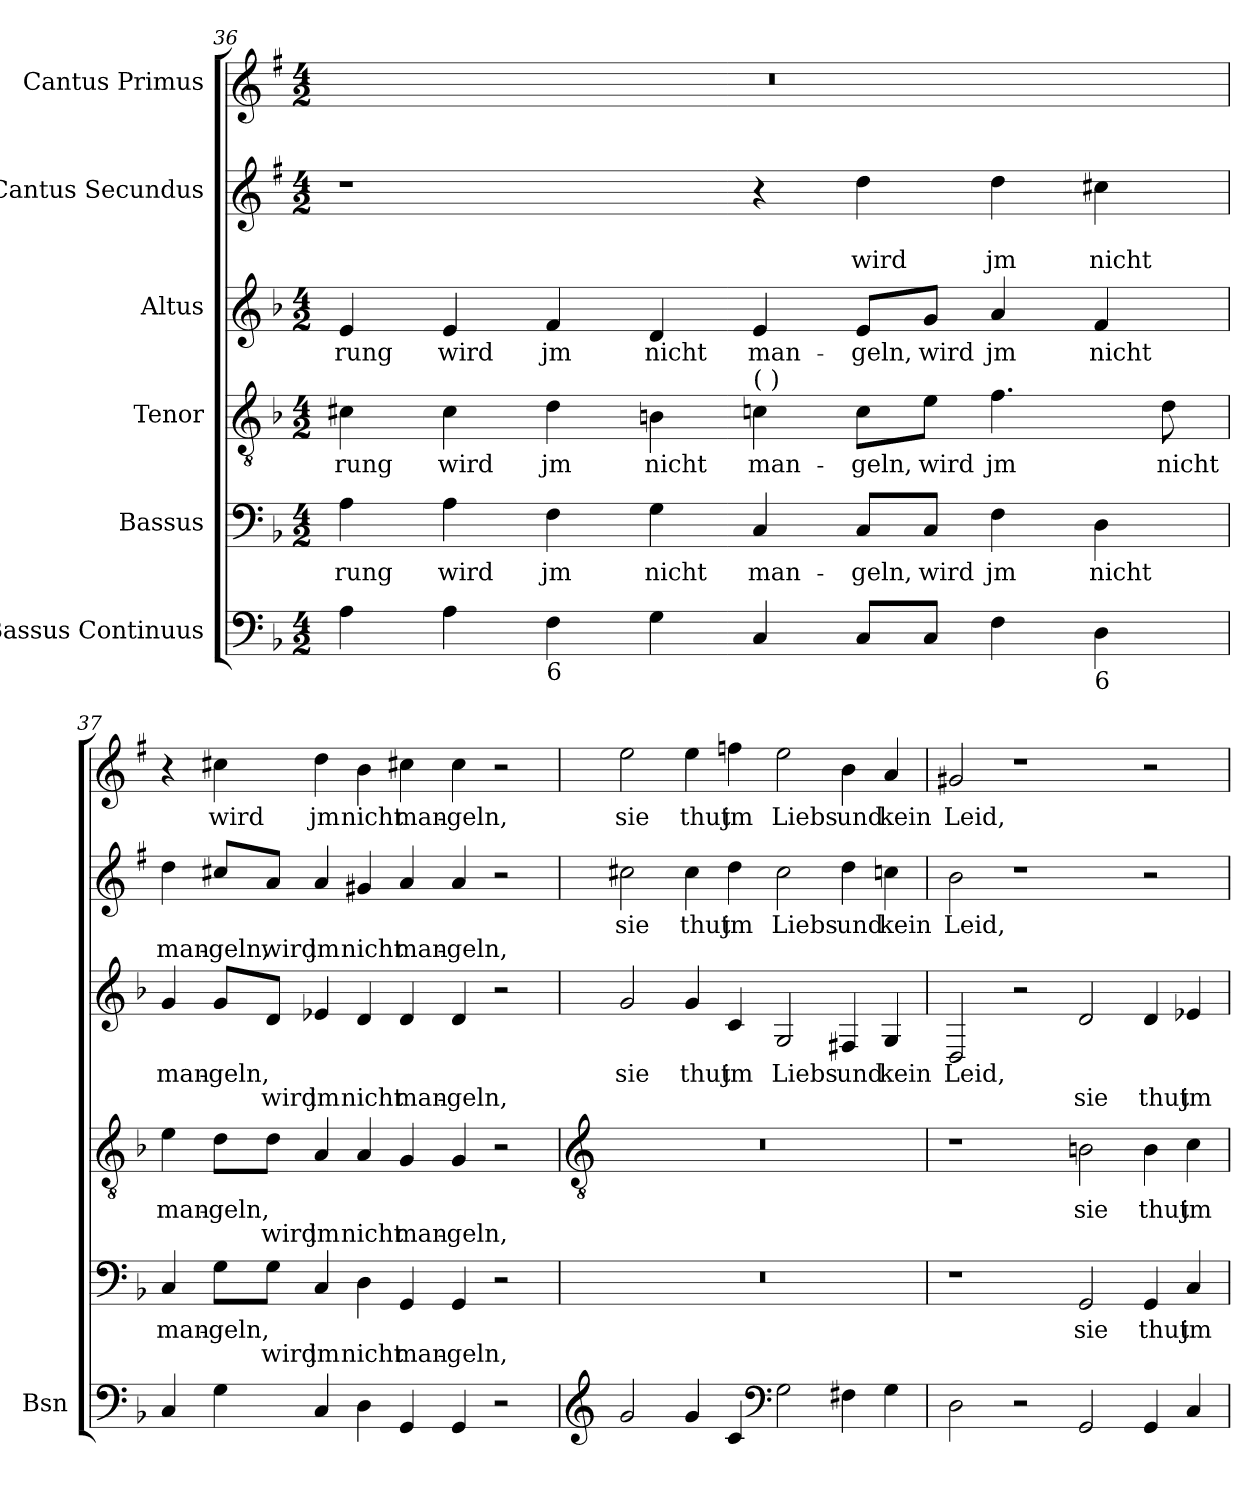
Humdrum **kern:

**kern	**kern	**text	**text	**kern	**text	**text	**kern	**text	**text	**kern	**text	**text	**kern	**text
*part6	*part5	*part5	*part5	*part4	*part4	*part4	*part3	*part3	*part3	*part2	*part2	*part2	*part1	*part1
*staff6	*staff5	*staff5	*staff5	*staff4	*staff4	*staff4	*staff3	*staff3	*staff3	*staff2	*staff2	*staff2	*staff1	*staff1
*I"Bassus Continuus	*I"Bassus	*	*	*I"Tenor	*	*	*I"Altus	*	*	*I"Cantus Secundus	*	*	*I"Cantus Primus	*
*I'Bsn	*	*	*	*	*	*	*	*	*	*	*	*	*	*
*clefF4	*clefF4	*	*	*clefGv2	*	*	*clefG2	*	*	*clefG2	*	*	*clefG2	*
*	*	*	*	*	*	*	*	*	*	*ITrd1c2	*	*	*ITrd1c2	*
*k[b-]	*k[b-]	*	*	*k[b-]	*	*	*k[b-]	*	*	*k[b-]	*	*	*k[b-]	*
*F:	*F:	*	*	*F:	*	*	*F:	*	*	*F:	*	*	*F:	*
*M4/2	*M4/2	*	*	*M4/2	*	*	*M4/2	*	*	*M4/2	*	*	*M4/2	*
=36	=36	=36	=36	=36	=36	=36	=36	=36	=36	=36	=36	=36	=36	=36
!	!	!LO:LY:b	!	!	!LO:LY:b	!	!	!LO:LY:b	!	!	!	!	!	!
4A	4A	-rung	.	4c#	-rung	.	4e	-rung	.	1r	.	.	0r	.
!	!	!LO:LY:b	!	!	!LO:LY:b	!	!	!LO:LY:b	!	!	!	!	!	!
4A	4A	wird	.	4c#	wird	.	4e	wird	.	.	.	.	.	.
!LO:TX:b:t=6	!	!	!	!	!	!	!	!	!	!	!	!	!	!
!	!	!LO:LY:b	!	!	!LO:LY:b	!	!	!LO:LY:b	!	!	!	!	!	!
4F	4F	jm	.	4d	jm	.	4f	jm	.	.	.	.	.	.
!	!	!LO:LY:b	!	!	!LO:LY:b	!	!	!LO:LY:b	!	!	!	!	!	!
4G	4G	nicht	.	4Bn	nicht	.	4d	nicht	.	.	.	.	.	.
!	!	!	!	!LO:TX:a:t=(  )	!	!	!	!	!	!	!	!	!	!
!	!	!LO:LY:b	!	!	!LO:LY:b	!	!	!LO:LY:b	!	!	!	!	!	!
4C	4C	man-	.	4c	man-	.	4e	man-	.	4r	.	.	.	.
!	!	!LO:LY:b	!	!	!LO:LY:b	!	!	!LO:LY:b	!	!	!	!LO:LY:b	!	!
8C/L	8C/L	-geln,	.	8c\L	-geln,	.	8e/L	-geln,	.	4cc	.	wird	.	.
!	!	!LO:LY:b	!	!	!LO:LY:b	!	!	!LO:LY:b	!	!	!	!	!	!
8C/J	8C/J	wird	.	8e\J	wird	.	8g/J	wird	.	.	.	.	.	.
!	!	!LO:LY:b	!	!	!LO:LY:b	!	!	!LO:LY:b	!	!	!	!LO:LY:b	!	!
4F	4F	jm	.	4.f	jm	.	4a	jm	.	4cc	.	jm	.	.
!LO:TX:b:t=6	!	!	!	!	!	!	!	!	!	!	!	!	!	!
!	!	!LO:LY:b	!	!	!	!	!	!LO:LY:b	!	!	!	!LO:LY:b	!	!
4D	4D	nicht	.	.	.	.	4f	nicht	.	4bn	.	nicht	.	.
!	!	!	!	!	!LO:LY:b	!	!	!	!	!	!	!	!	!
.	.	.	.	8d	nicht	.	.	.	.	.	.	.	.	.
=37	=37	=37	=37	=37	=37	=37	=37	=37	=37	=37	=37	=37	=37	=37
!	!	!LO:LY:b	!	!	!LO:LY:b	!	!	!LO:LY:b	!	!	!	!LO:LY:b	!	!
4C	4C	man-	.	4e	man-	.	4g	man-	.	4cc	.	man-	4r	.
!	!	!LO:LY:b	!	!	!LO:LY:b	!	!	!LO:LY:b	!	!	!	!LO:LY:b	!	!LO:LY:b
4G	8G\L	-geln,	.	8d\L	-geln,	.	8g/L	-geln,	.	8bn/L	.	-geln,	4bn	wird
!	!	!	!LO:LY:b	!	!	!LO:LY:b	!	!	!LO:LY:b	!	!	!LO:LY:b	!	!
.	8G\J	.	wird	8d\J	.	wird	8d/J	.	wird	8g/J	.	wird	.	.
!	!	!	!LO:LY:b	!	!	!LO:LY:b	!	!	!LO:LY:b	!	!	!LO:LY:b	!	!LO:LY:b
4C	4C	.	jm	4A	.	jm	4e-X	.	jm	4g	.	jm	4cc	jm
!	!	!	!LO:LY:b	!	!	!LO:LY:b	!	!	!LO:LY:b	!	!	!LO:LY:b	!	!LO:LY:b
4D	4D	.	nicht	4A	.	nicht	4d	.	nicht	4f#X	.	nicht	4a	nicht
!	!	!	!LO:LY:b	!	!	!LO:LY:b	!	!	!LO:LY:b	!	!	!LO:LY:b	!	!LO:LY:b
4GG	4GG	.	man-	4G	.	man-	4d	.	man-	4g	.	man-	4bn	man-
!	!	!	!LO:LY:b	!	!	!LO:LY:b	!	!	!LO:LY:b	!	!	!LO:LY:b	!	!LO:LY:b
4GG	4GG	.	-geln,	4G	.	-geln,	4d	.	-geln,	4g	.	-geln,	4b	-geln,
2r	2r	.	.	2r	.	.	2r	.	.	2r	.	.	2r	.
!!LO:LB:g=z
=38	=38	=38	=38	=38	=38	=38	=38	=38	=38	=38	=38	=38	=38	=38
*clefG2	*	*	*	*clefGv2	*	*	*	*	*	*	*	*	*	*
!	!	!	!	!	!	!	!	!LO:LY:b	!	!	!LO:LY:b	!	!	!LO:LY:b
2g	0r	.	.	0r	.	.	2g	sie	.	2bn	sie	.	2dd	sie
!	!	!	!	!	!	!	!	!LO:LY:b	!	!	!LO:LY:b	!	!	!LO:LY:b
4g	.	.	.	.	.	.	4g	thut	.	4b	thut	.	4dd	thut
!	!	!	!	!	!	!	!	!LO:LY:b	!	!	!LO:LY:b	!	!	!LO:LY:b
4c	.	.	.	.	.	.	4c	jm	.	4cc	jm	.	4ee-X	jm
*clefF4	*	*	*	*	*	*	*	*	*	*	*	*	*	*
!	!	!	!	!	!	!	!	!LO:LY:b	!	!	!LO:LY:b	!	!	!LO:LY:b
2G	.	.	.	.	.	.	2G	Liebs	.	2b	Liebs	.	2dd	Liebs
!	!	!	!	!	!	!	!	!LO:LY:b	!	!	!LO:LY:b	!	!	!LO:LY:b
4F#X	.	.	.	.	.	.	4F#X	und	.	4cc	und	.	4a	und
!	!	!	!	!	!	!	!	!LO:LY:b	!	!	!LO:LY:b	!	!	!LO:LY:b
4G	.	.	.	.	.	.	4G	kein	.	4b-X	kein	.	4g	kein
=39	=39	=39	=39	=39	=39	=39	=39	=39	=39	=39	=39	=39	=39	=39
!	!	!	!	!	!	!	!	!LO:LY:b	!	!	!LO:LY:b	!	!	!LO:LY:b
2D	1r	.	.	1r	.	.	2D	Leid,	.	2a	Leid,	.	2f#X	Leid,
2r	.	.	.	.	.	.	2r	.	.	1r	.	.	1r	.
!	!	!LO:LY:b	!	!	!LO:LY:b	!	!	!	!LO:LY:b	!	!	!	!	!
2GG	2GG	sie	.	2Bn	sie	.	2d	.	sie	.	.	.	.	.
!	!	!LO:LY:b	!	!	!LO:LY:b	!	!	!	!LO:LY:b	!	!	!	!	!
4GG	4GG	thut	.	4B	thut	.	4d	.	thut	2r	.	.	2r	.
!	!	!LO:LY:b	!	!	!LO:LY:b	!	!	!	!LO:LY:b	!	!	!	!	!
4C	4C	jm	.	4c	jm	.	4e-X	.	jm	.	.	.	.	.
=	=	=	=	=	=	=	=	=	=	=	=	=	=	=
*-	*-	*-	*-	*-	*-	*-	*-	*-	*-	*-	*-	*-	*-	*-
